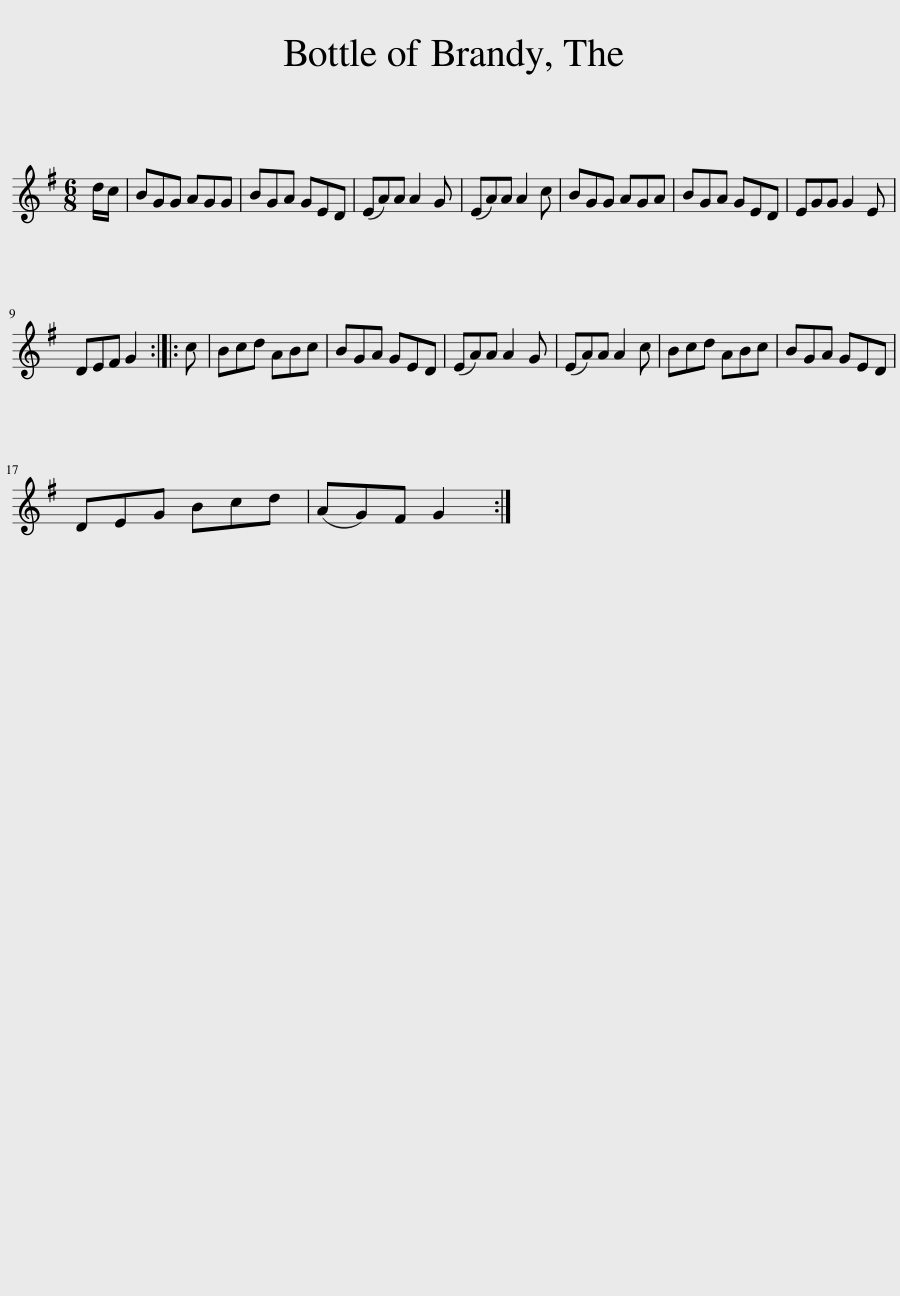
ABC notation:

X:1
L:1/8
M:6/8
I:linebreak $
K:G
V:1 treble
V:1
 d/c/ | BGG AGG | BGA GED | (EA)A A2 G | (EA)A A2 c | %5
 BGG AGA | BGA GED | EGG G2 E |$ DEF G2 :: c | %10
 Bcd ABc | BGA GED | (EA)A A2 G | (EA)A A2 c | Bcd ABc | %15
 BGA GED |$ DEG Bcd | (AG)F G2 :| %18
